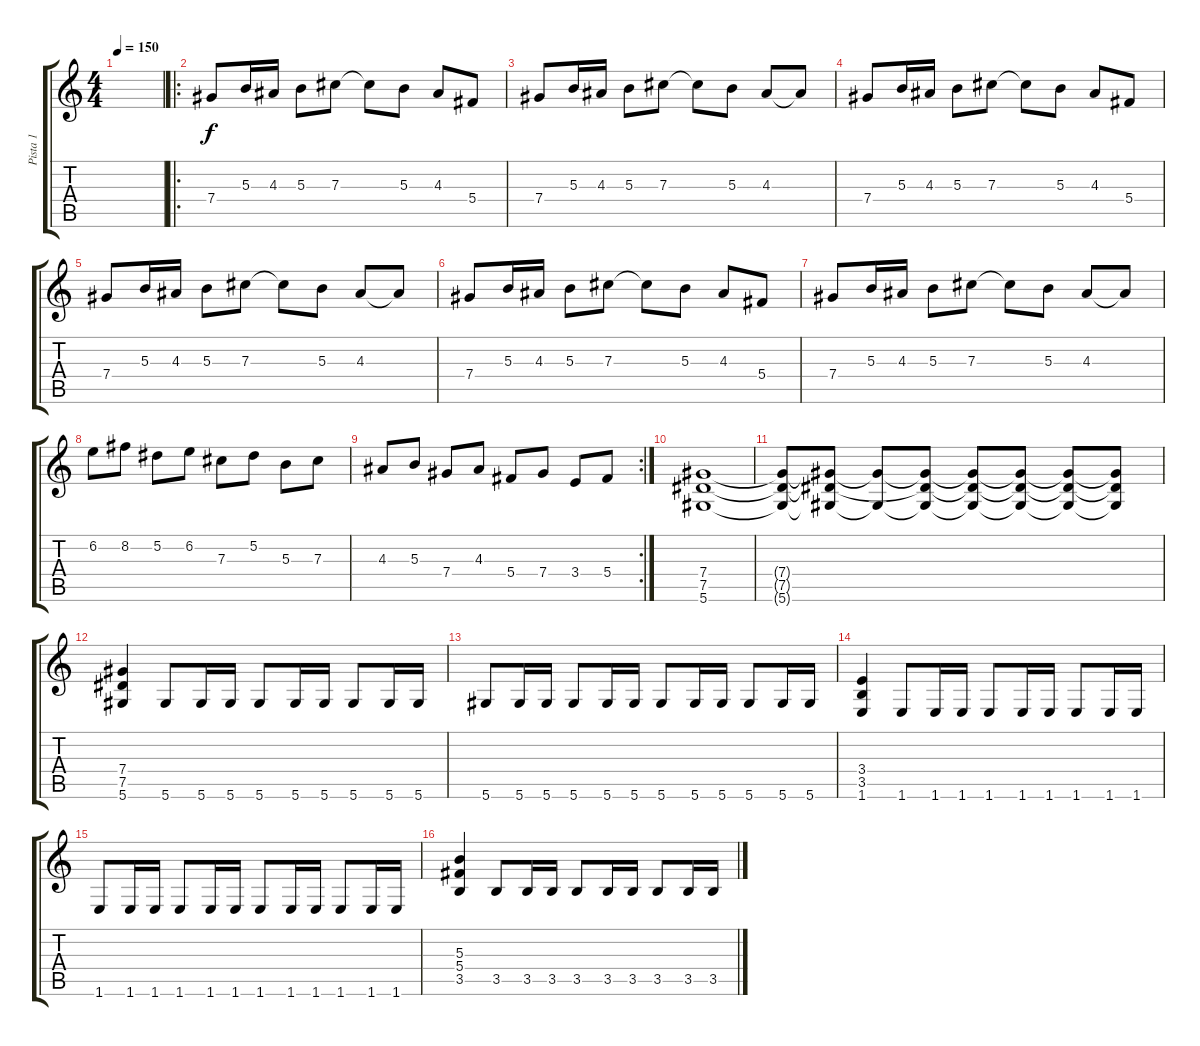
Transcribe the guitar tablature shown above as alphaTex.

\track ("Pista 1" "Pista 1") {instrument distortionguitar}
\staff {score tabs}
\tuning (Eb4 Bb3 Gb3 Db3 Ab2 Eb2) {hide}
\ts (4 4)
\tempo 150
\clef g2
\ks c
|
\ro
7.4.8 5.3.16 4.3.16 5.3.8 7.3.8 7.3{t}.8 5.3.8 4.3.8 5.4.8 |
7.4.8 5.3.16 4.3.16 5.3.8 7.3.8 7.3{t}.8 5.3.8 4.3.8 4.3{t}.8 |
7.4.8 5.3.16 4.3.16 5.3.8 7.3.8 7.3{t}.8 5.3.8 4.3.8 5.4.8 |
7.4.8 5.3.16 4.3.16 5.3.8 7.3.8 7.3{t}.8 5.3.8 4.3.8 4.3{t}.8 |
7.4.8 5.3.16 4.3.16 5.3.8 7.3.8 7.3{t}.8 5.3.8 4.3.8 5.4.8 |
7.4.8 5.3.16 4.3.16 5.3.8 7.3.8 7.3{t}.8 5.3.8 4.3.8 4.3{t}.8 |
6.2.8 8.2.8 5.2.8 6.2.8 7.3.8 5.2.8 5.3.8 7.3.8 |
\rc 2
4.3.8 5.3.8 7.4.8 4.3.8 5.4.8 7.4.8 3.4.8 5.4.8 |
(7.4 7.5 5.6).1 |
(7.4{t} 7.5{t} 5.6{t}).8 (7.4{t} 7.5{t} 5.6{t}).8 (7.4{t} 5.6{t}).8 (7.4{t} 7.5{t} 5.6{t}).8 (7.4{t} 7.5{t} 5.6{t}).8 (7.4{t} 7.5{t} 5.6{t}).8 (7.4{t} 7.5{t} 5.6{t}).8 (7.4{t} 7.5{t} 5.6{t}).8 |
(7.4 7.5 5.6).4 5.6.8 5.6.16 5.6.16 5.6.8 5.6.16 5.6.16 5.6.8 5.6.16 5.6.16 |
5.6.8 5.6.16 5.6.16 5.6.8 5.6.16 5.6.16 5.6.8 5.6.16 5.6.16 5.6.8 5.6.16 5.6.16 |
(3.4 3.5 1.6).4 1.6.8 1.6.16 1.6.16 1.6.8 1.6.16 1.6.16 1.6.8 1.6.16 1.6.16 |
1.6.8 1.6.16 1.6.16 1.6.8 1.6.16 1.6.16 1.6.8 1.6.16 1.6.16 1.6.8 1.6.16 1.6.16 |
(5.3 5.4 3.5).4 3.5.8 3.5.16 3.5.16 3.5.8 3.5.16 3.5.16 3.5.8 3.5.16 3.5.16
